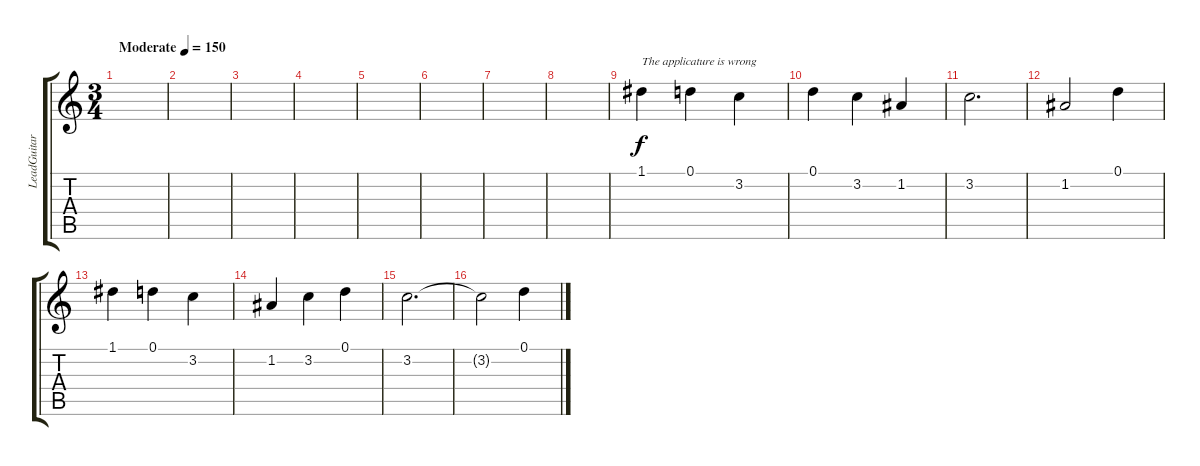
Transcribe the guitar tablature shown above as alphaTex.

\track ("LeadGuitar" "LeadGuitar") {instrument distortionguitar}
\staff {score tabs}
\tuning (D4 A3 F3 C3 G2 C2) {hide}
\ts (3 4)
\tempo (150 "Moderate")
\clef g2
\ks c
|
|
|
|
|
|
|
|
1.1.4{txt "The applicature is wrong" balance 12} 0.1.4 3.2.4 |
0.1.4 3.2.4 1.2.4 |
3.2.2{d} |
1.2.2 0.1.4 |
1.1.4 0.1.4 3.2.4 |
1.2.4 3.2.4 0.1.4 |
3.2.2{d} |
3.2{t}.2 0.1.4
